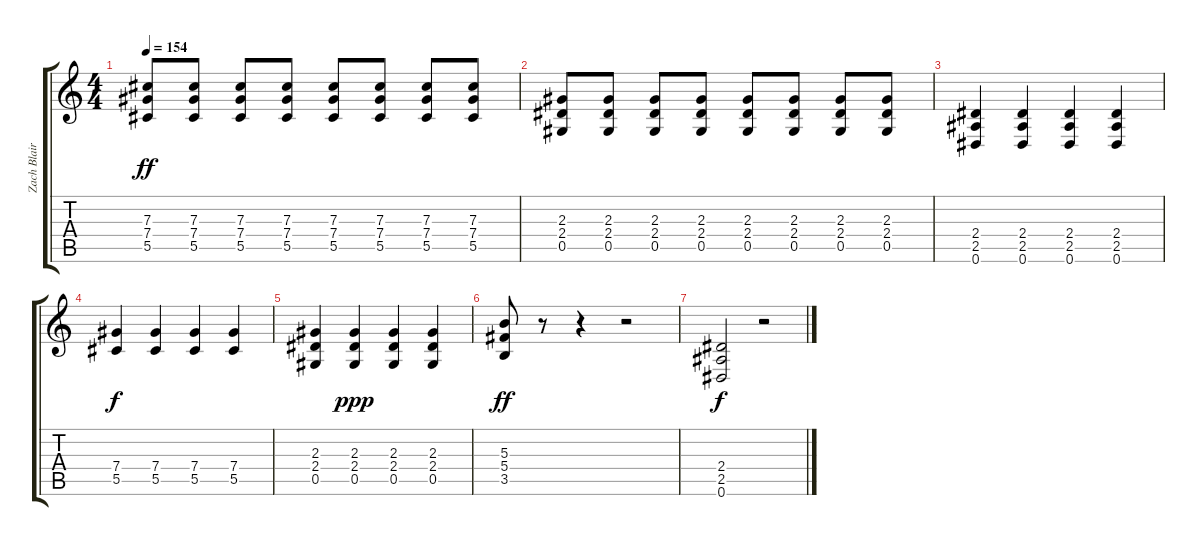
\track ("Zach Blair - Guitar One" "Zach Blair") {instrument distortionguitar}
\staff {score tabs}
\tuning (Eb4 Bb3 Gb3 Db3 Ab2 Eb2) {hide}
\ts (4 4)
\tempo 154
\clef g2
\ks c
(7.3 7.4 5.5).8{dy ff} (7.3 7.4 5.5).8 (7.3 7.4 5.5).8 (7.3 7.4 5.5).8 (7.3 7.4 5.5).8 (7.3 7.4 5.5).8 (7.3 7.4 5.5).8 (7.3 7.4 5.5).8 |
(2.3 2.4 0.5).8 (2.3 2.4 0.5).8 (2.3 2.4 0.5).8 (2.3 2.4 0.5).8 (2.3 2.4 0.5).8 (2.3 2.4 0.5).8 (2.3 2.4 0.5).8 (2.3 2.4 0.5).8 |
(2.4 2.5 0.6).4 (2.4 2.5 0.6).4 (2.4 2.5 0.6).4 (2.4 2.5 0.6).4 |
(7.4 5.5).4{dy f} (7.4 5.5).4 (7.4 5.5).4 (7.4 5.5).4 |
(2.3 2.4 0.5).4 (2.3 2.4 0.5).4{dy ppp} (2.3 2.4 0.5).4 (2.3 2.4 0.5).4 |
(5.3 5.4 3.5).8{dy ff} r.8 r.4 r.2 |
(2.4 2.5 0.6).2{dy f} r.2
